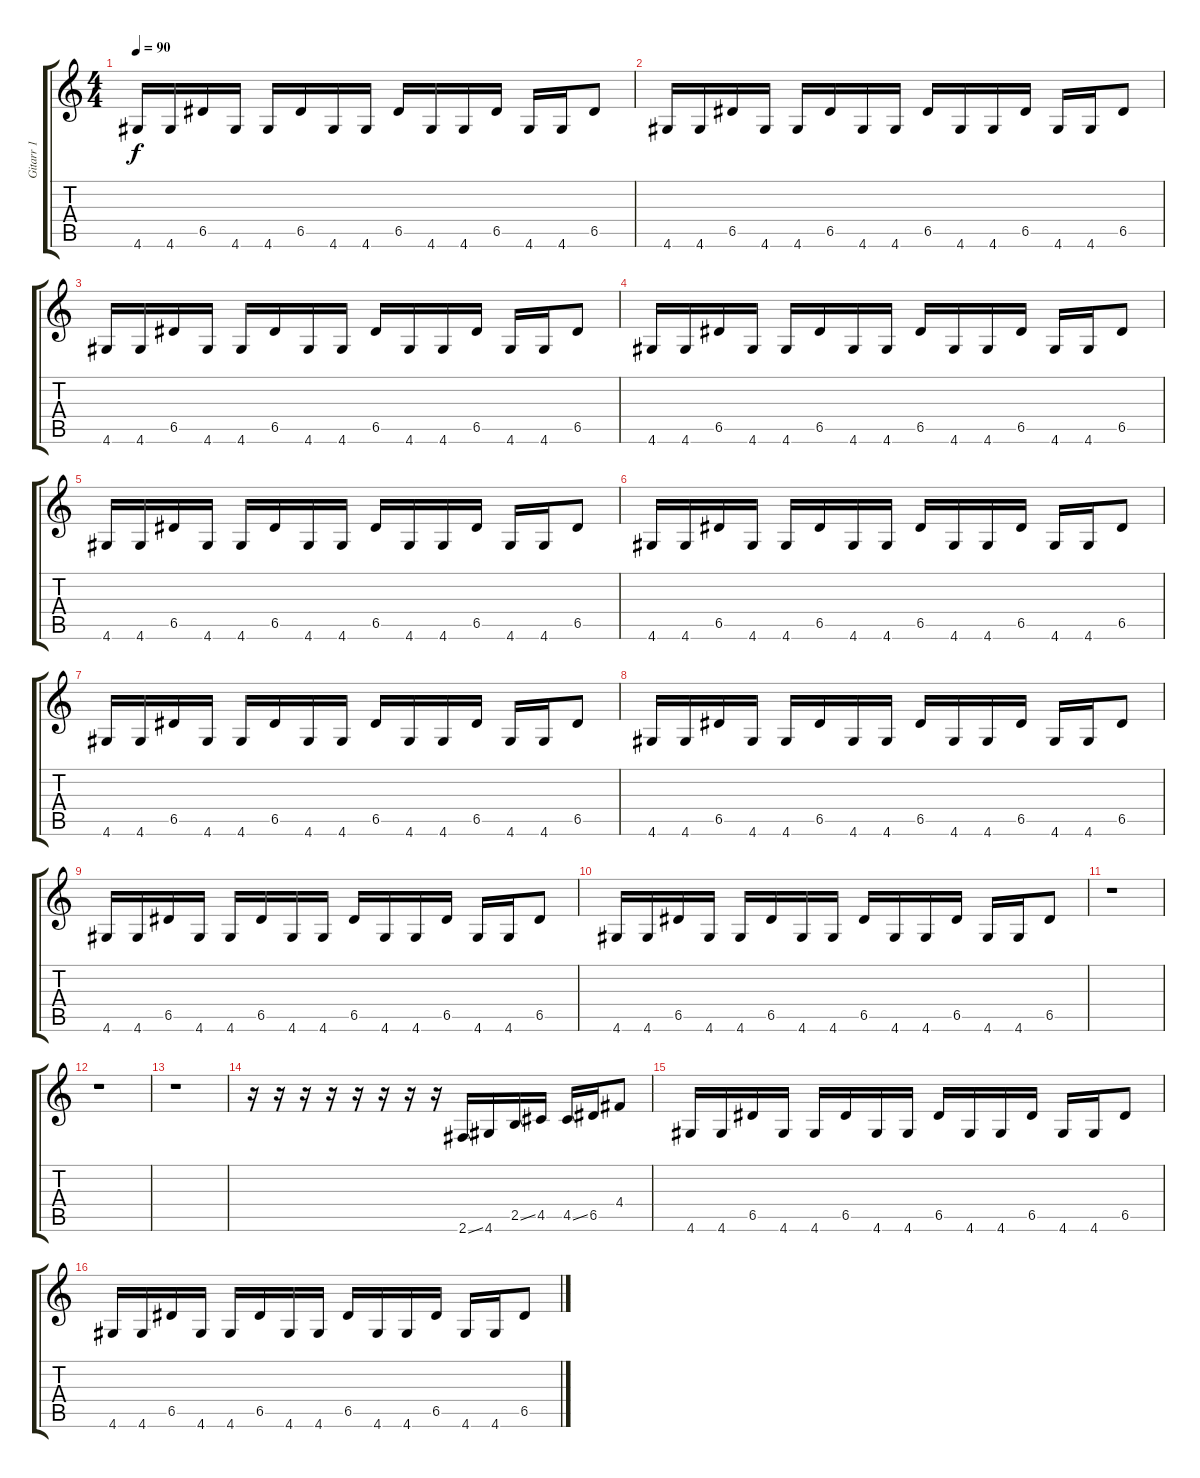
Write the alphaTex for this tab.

\track ("Gitarr 1" "Gitarr 1") {instrument distortionguitar}
\staff {score tabs}
\tuning (E4 B3 G3 D3 A2 E2) {hide}
\ts (4 4)
\tempo 90
\clef g2
\ks c
4.6.16{dy f} 4.6.16 6.5.16 4.6.16 4.6.16 6.5.16 4.6.16 4.6.16 6.5.16 4.6.16 4.6.16 6.5.16 4.6.16 4.6.16 6.5.8 |
4.6.16 4.6.16 6.5.16 4.6.16 4.6.16 6.5.16 4.6.16 4.6.16 6.5.16 4.6.16 4.6.16 6.5.16 4.6.16 4.6.16 6.5.8 |
4.6.16 4.6.16 6.5.16 4.6.16 4.6.16 6.5.16 4.6.16 4.6.16 6.5.16 4.6.16 4.6.16 6.5.16 4.6.16 4.6.16 6.5.8 |
4.6.16 4.6.16 6.5.16 4.6.16 4.6.16 6.5.16 4.6.16 4.6.16 6.5.16 4.6.16 4.6.16 6.5.16 4.6.16 4.6.16 6.5.8 |
4.6.16 4.6.16 6.5.16 4.6.16 4.6.16 6.5.16 4.6.16 4.6.16 6.5.16 4.6.16 4.6.16 6.5.16 4.6.16 4.6.16 6.5.8 |
4.6.16 4.6.16 6.5.16 4.6.16 4.6.16 6.5.16 4.6.16 4.6.16 6.5.16 4.6.16 4.6.16 6.5.16 4.6.16 4.6.16 6.5.8 |
4.6.16 4.6.16 6.5.16 4.6.16 4.6.16 6.5.16 4.6.16 4.6.16 6.5.16 4.6.16 4.6.16 6.5.16 4.6.16 4.6.16 6.5.8 |
4.6.16 4.6.16 6.5.16 4.6.16 4.6.16 6.5.16 4.6.16 4.6.16 6.5.16 4.6.16 4.6.16 6.5.16 4.6.16 4.6.16 6.5.8 |
4.6.16 4.6.16 6.5.16 4.6.16 4.6.16 6.5.16 4.6.16 4.6.16 6.5.16 4.6.16 4.6.16 6.5.16 4.6.16 4.6.16 6.5.8 |
4.6.16 4.6.16 6.5.16 4.6.16 4.6.16 6.5.16 4.6.16 4.6.16 6.5.16 4.6.16 4.6.16 6.5.16 4.6.16 4.6.16 6.5.8 |
r.1 |
r.1 |
r.1 |
r.16 r.16 r.16 r.16 r.16 r.16 r.16 r.16 2.6{ss}.16 4.6.16 2.5{ss}.16 4.5.16 4.5{ss}.16 6.5.16 4.4.8 |
4.6.16 4.6.16 6.5.16 4.6.16 4.6.16 6.5.16 4.6.16 4.6.16 6.5.16 4.6.16 4.6.16 6.5.16 4.6.16 4.6.16 6.5.8 |
4.6.16 4.6.16 6.5.16 4.6.16 4.6.16 6.5.16 4.6.16 4.6.16 6.5.16 4.6.16 4.6.16 6.5.16 4.6.16 4.6.16 6.5.8
